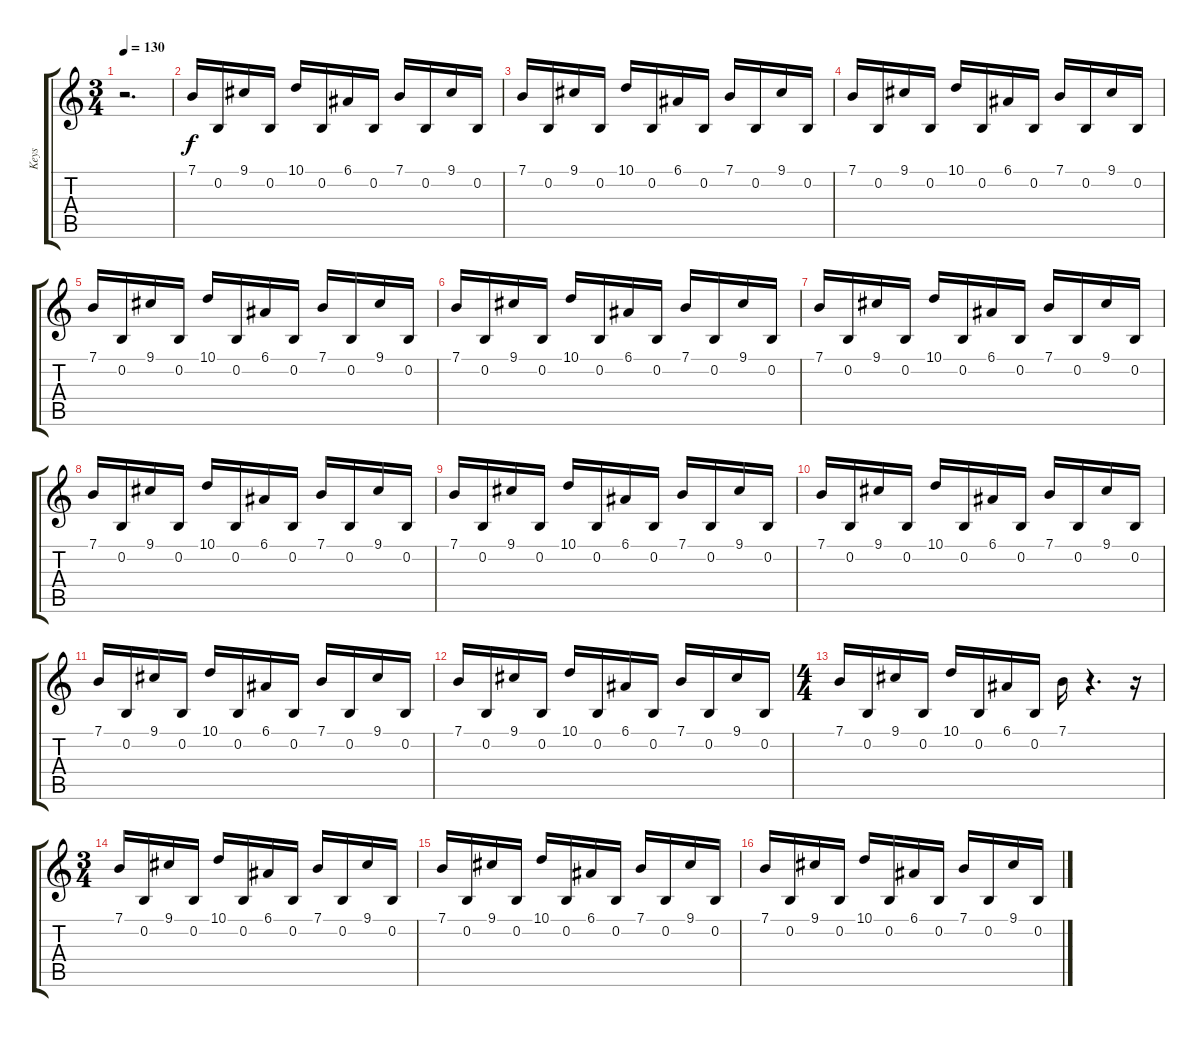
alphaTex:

\track ("Keys" "Keys") {instrument harpsichord}
\staff {score tabs}
\tuning (E4 B3 G3 D3 A2 E2) {hide}
\ts (3 4)
\tempo 130
\clef g2
\ks c
r.2{d dy f instrument harpsichord} |
7.1.16 0.2.16 9.1.16 0.2.16 10.1.16 0.2.16 6.1.16 0.2.16 7.1.16 0.2.16 9.1.16 0.2.16 |
7.1.16 0.2.16 9.1.16 0.2.16 10.1.16 0.2.16 6.1.16 0.2.16 7.1.16 0.2.16 9.1.16 0.2.16 |
7.1.16 0.2.16 9.1.16 0.2.16 10.1.16 0.2.16 6.1.16 0.2.16 7.1.16 0.2.16 9.1.16 0.2.16 |
7.1.16 0.2.16 9.1.16 0.2.16 10.1.16 0.2.16 6.1.16 0.2.16 7.1.16 0.2.16 9.1.16 0.2.16 |
7.1.16 0.2.16 9.1.16 0.2.16 10.1.16 0.2.16 6.1.16 0.2.16 7.1.16 0.2.16 9.1.16 0.2.16 |
7.1.16 0.2.16 9.1.16 0.2.16 10.1.16 0.2.16 6.1.16 0.2.16 7.1.16 0.2.16 9.1.16 0.2.16 |
7.1.16 0.2.16 9.1.16 0.2.16 10.1.16 0.2.16 6.1.16 0.2.16 7.1.16 0.2.16 9.1.16 0.2.16 |
7.1.16 0.2.16 9.1.16 0.2.16 10.1.16 0.2.16 6.1.16 0.2.16 7.1.16 0.2.16 9.1.16 0.2.16 |
7.1.16 0.2.16 9.1.16 0.2.16 10.1.16 0.2.16 6.1.16 0.2.16 7.1.16 0.2.16 9.1.16 0.2.16 |
7.1.16 0.2.16 9.1.16 0.2.16 10.1.16 0.2.16 6.1.16 0.2.16 7.1.16 0.2.16 9.1.16 0.2.16 |
7.1.16 0.2.16 9.1.16 0.2.16 10.1.16 0.2.16 6.1.16 0.2.16 7.1.16 0.2.16 9.1.16 0.2.16 |
\ts (4 4)
7.1.16 0.2.16 9.1.16 0.2.16 10.1.16 0.2.16 6.1.16 0.2.16 7.1.16 r.4{d} r.16 |
\ts (3 4)
7.1.16 0.2.16 9.1.16 0.2.16 10.1.16 0.2.16 6.1.16 0.2.16 7.1.16 0.2.16 9.1.16 0.2.16 |
7.1.16 0.2.16 9.1.16 0.2.16 10.1.16 0.2.16 6.1.16 0.2.16 7.1.16 0.2.16 9.1.16 0.2.16 |
7.1.16 0.2.16 9.1.16 0.2.16 10.1.16 0.2.16 6.1.16 0.2.16 7.1.16 0.2.16 9.1.16 0.2.16
